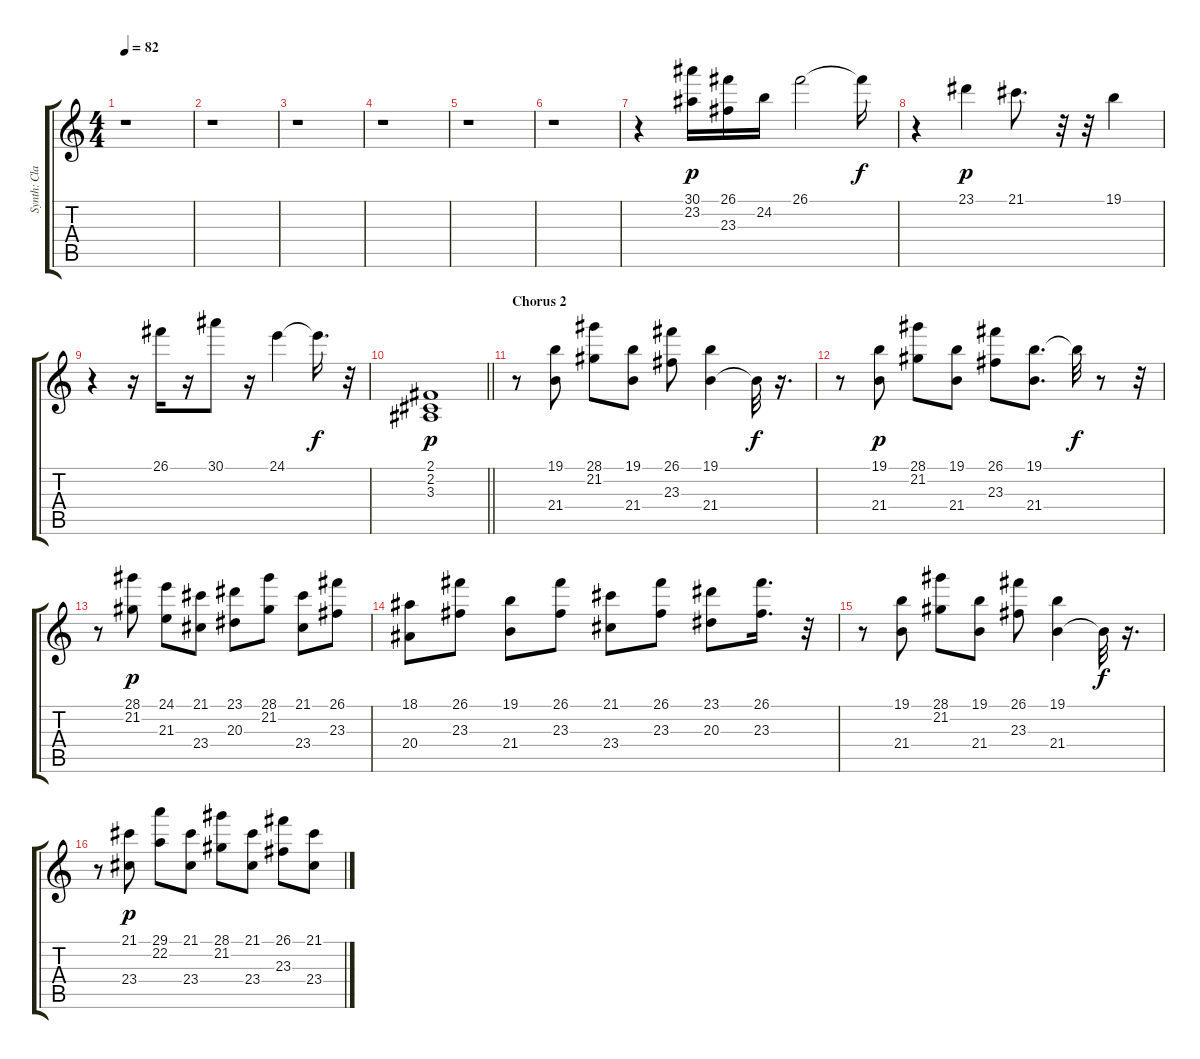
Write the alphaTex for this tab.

\track ("Synth: Clarence Öfwerman" "Synth: Cla") {instrument fx5brightness}
\staff {score tabs}
\tuning (E4 B3 G3 D3 A2 E2) {hide}
\ts (4 4)
\tempo 82
\clef g2
\ks c
r.1{dy p} |
r.1 |
r.1 |
r.1 |
r.1 |
r.1 |
r.4 (30.1 23.2).16 (26.1 23.3).16 24.2.16 26.1.2 26.1{t}.16{dy f} |
r.4 23.1.4{dy p} 21.1.8{d} r.32 r.32 19.1.4 |
r.4 r.16 26.1.16 r.16 30.1.8 r.16 24.1.4 24.1{t}.16{d dy f} r.32 |
\barLineRight lightlight
(2.1 2.2 3.3).1{dy p} |
\section ("" "Chorus 2")
r.8 (19.1 21.4).8 (28.1 21.2).8 (19.1 21.4).8 (26.1 23.3).8 (19.1 21.4).4 21.4{t}.32{dy f} r.16{d} |
r.8 (19.1 21.4).8{dy p} (28.1 21.2).8 (19.1 21.4).8 (26.1 23.3).8 (19.1 21.4).8{d} 19.1{t}.32{dy f} r.8 r.32 |
r.8 (28.1 21.2).8{dy p} (24.1 21.3).8 (21.1 23.4).8 (23.1 20.3).8 (28.1 21.2).8 (21.1 23.4).8 (26.1 23.3).8 |
(18.1 20.4).8 (26.1 23.3).8 (19.1 21.4).8 (26.1 23.3).8 (21.1 23.4).8 (26.1 23.3).8 (23.1 20.3).8 (26.1 23.3).16{d} r.32 |
r.8 (19.1 21.4).8 (28.1 21.2).8 (19.1 21.4).8 (26.1 23.3).8 (19.1 21.4).4 21.4{t}.32{dy f} r.16{d} |
r.8 (21.1 23.4).8{dy p} (29.1 22.2).8 (21.1 23.4).8 (28.1 21.2).8 (21.1 23.4).8 (26.1 23.3).8 (21.1 23.4).8
